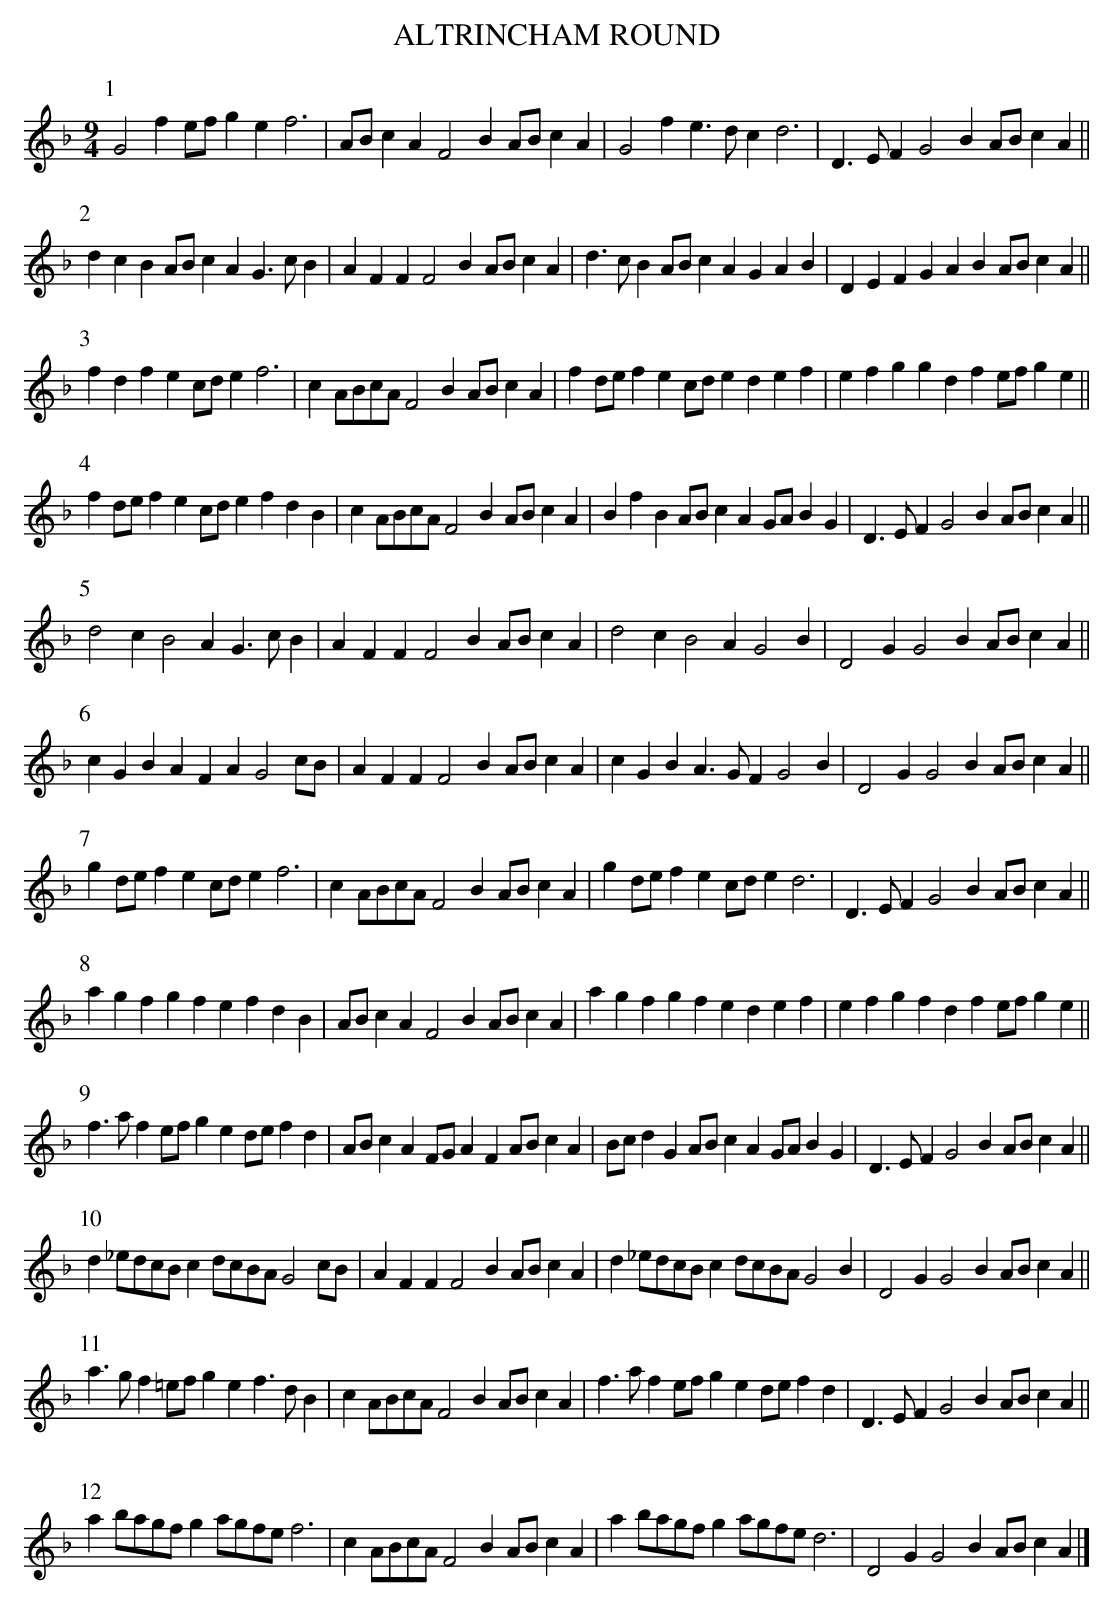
X:1
T:ALTRINCHAM ROUND
M:9/4
L:1/8
K:F
P:1
G4 f2 ef g2 e2 f6 | AB c2 A2 F4 B2 AB c2 A2 |\
G4 f2 e3 d c2 d6 | D3 E  F2 G4 B2 AB c2 A2 ||
P:2
d2 c2 B2 AB c2 A2 G3 c  B2 | A2 F2 F2 F4    B2 AB c2 A2 |\
d3 c  B2 AB c2 A2 G2 A2 B2 | D2 E2 F2 G2 A2 B2 AB c2 A2 ||
P:3
f2 d2 f2 e2 cd e2 f6       | c2 ABcA  F4    B2 AB c2 A2 |\
f2 de f2 e2 cd e2 d2 e2 f2 | e2 f2 g2 g2 d2 f2 ef g2 e2 ||
P:4
f2 de f2 e2 cd e2 f2 d2 B2 | c2 ABcA F4 B2 AB c2 A2 |\
B2 f2 B2 AB c2 A2 GA B2 G2 | D3 E F2 G4 B2 AB c2 A2 ||
P:5
d4 c2 B4 A2 G3 c B2 | A2 F2 F2 F4 B2 AB c2 A2 |\
d4 c2 B4 A2 G4   B2 | D4    G2 G4 B2 AB c2 A2 ||
P:6
c2 G2 B2 A2 F2 A2 G4 cB | A2 F2 F2 F4 B2 AB c2 A2 |\
c2 G2 B2 A3 G  F2 G4 B2 | D4 G2 G4    B2 AB c2 A2 ||
P:7
g2 de f2 e2 cd e2 f6 | c2 ABcA F4 B2 AB c2 A2 |\
g2 de f2 e2 cd e2 d6 | D3 E F2 G4 B2 AB c2 A2 ||
P:8
a2 g2 f2 g2 f2 e2 f2 d2 B2 | AB c2 A2 F4    B2 AB c2 A2 |\
a2 g2 f2 g2 f2 e2 d2 e2 f2 | e2 f2 g2 f2 d2 f2 ef g2 e2 ||
P:9
f3 a  f2 ef g2 e2 de f2 d2 | AB c2 A2 FG A2 F2 AB c2 A2 |\
Bc d2 G2 AB c2 A2 GA B2 G2 | D3 E  F2 G4    B2 AB c2 A2 ||
P:10
d2 _edcB c2 dcBA G4 cB | A2 F2 F2 F4 B2 AB c2 A2 |\
d2 _edcB c2 dcBA G4 B2 | D4    G2 G4 B2 AB c2 A2 ||
P:11
a3 g f2 =ef g2 e2 f3 d  B2 | c2 ABcA F4 B2 AB c2 A2 |\
f3 a f2 ef  g2 e2 de f2 d2 | D3 E F2 G4 B2 AB c2 A2 ||
P:12
a2 bagf g2 agfe f6 | c2 ABcA F4 B2 AB c2 A2 |\
a2 bagf g2 agfe d6 | D4 G2   G4 B2 AB c2 A2 |]
